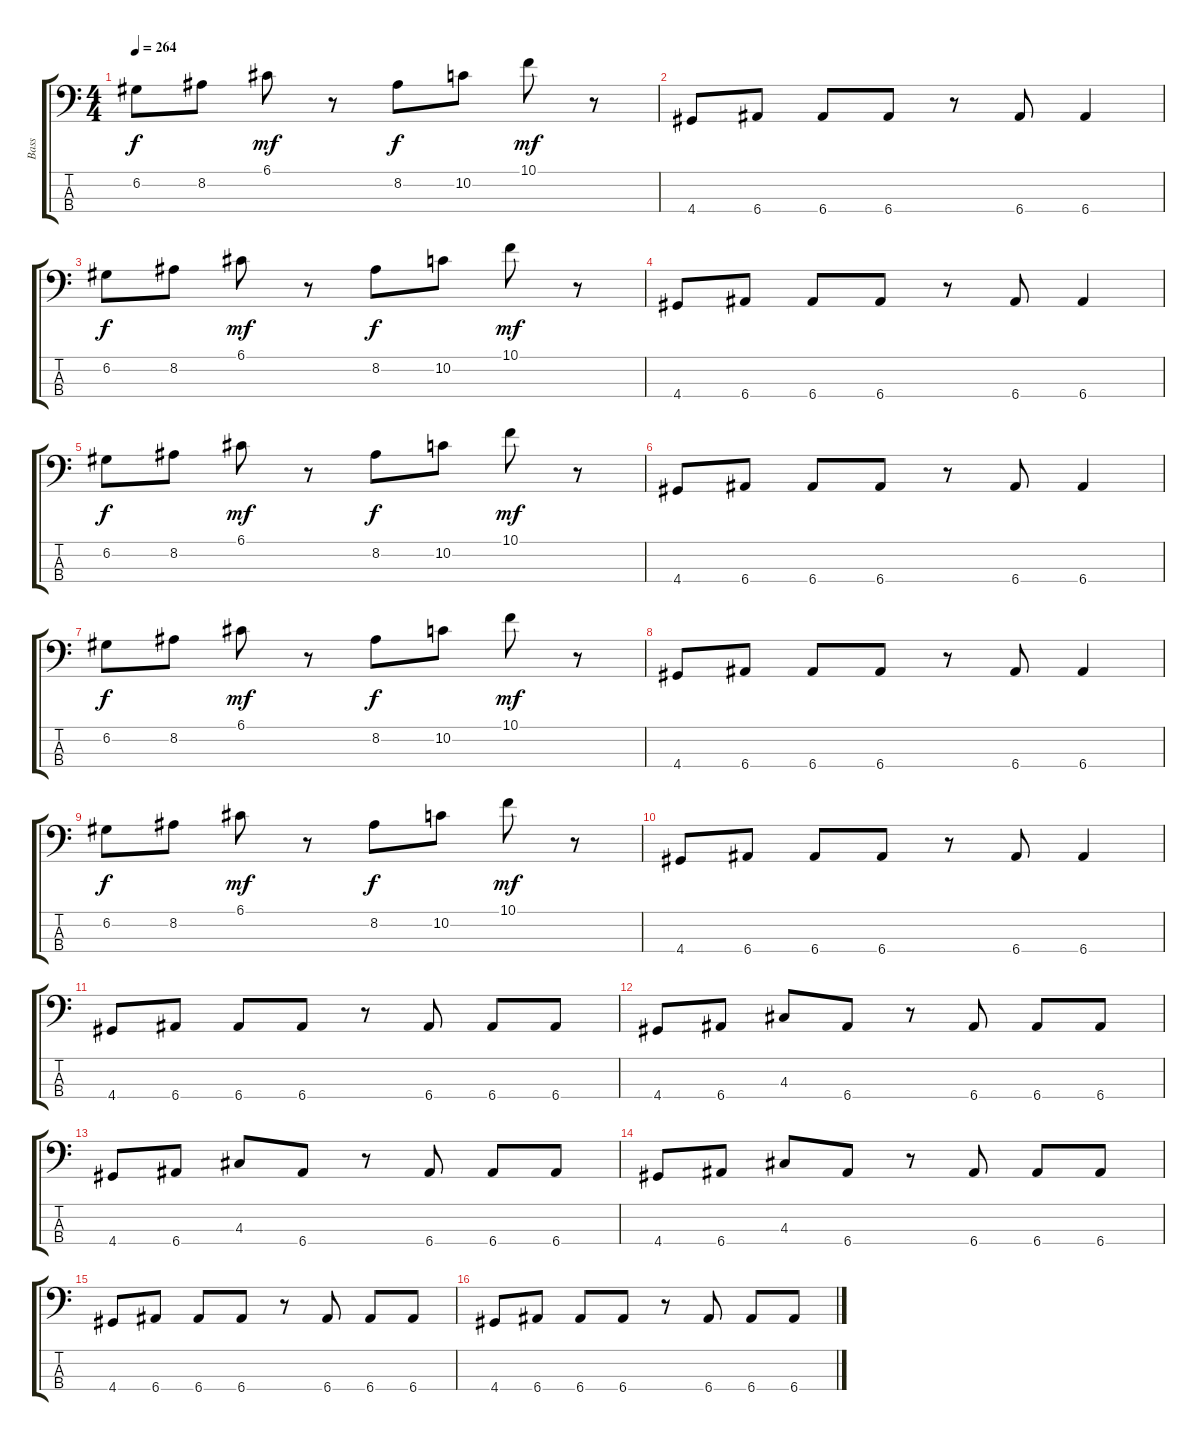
\track ("Bass" "Bass") {instrument electricbasspick}
\staff {score tabs}
\tuning (G2 D2 A1 E1) {hide}
\ts (4 4)
\tempo 264
\clef f4
\ks c
6.2.8{dy f} 8.2.8 6.1.8{dy mf} r.8 8.2.8{dy f} 10.2.8 10.1.8{dy mf} r.8 |
4.4.8 6.4.8 6.4.8 6.4.8 r.8 6.4.8 6.4.4 |
6.2.8{dy f} 8.2.8 6.1.8{dy mf} r.8 8.2.8{dy f} 10.2.8 10.1.8{dy mf} r.8 |
4.4.8 6.4.8 6.4.8 6.4.8 r.8 6.4.8 6.4.4 |
6.2.8{dy f} 8.2.8 6.1.8{dy mf} r.8 8.2.8{dy f} 10.2.8 10.1.8{dy mf} r.8 |
4.4.8 6.4.8 6.4.8 6.4.8 r.8 6.4.8 6.4.4 |
6.2.8{dy f} 8.2.8 6.1.8{dy mf} r.8 8.2.8{dy f} 10.2.8 10.1.8{dy mf} r.8 |
4.4.8 6.4.8 6.4.8 6.4.8 r.8 6.4.8 6.4.4 |
6.2.8{dy f} 8.2.8 6.1.8{dy mf} r.8 8.2.8{dy f} 10.2.8 10.1.8{dy mf} r.8 |
4.4.8 6.4.8 6.4.8 6.4.8 r.8 6.4.8 6.4.4 |
4.4.8 6.4.8 6.4.8 6.4.8 r.8 6.4.8 6.4.8 6.4.8 |
4.4.8 6.4.8 4.3.8 6.4.8 r.8 6.4.8 6.4.8 6.4.8 |
4.4.8 6.4.8 4.3.8 6.4.8 r.8 6.4.8 6.4.8 6.4.8 |
4.4.8 6.4.8 4.3.8 6.4.8 r.8 6.4.8 6.4.8 6.4.8 |
4.4.8 6.4.8 6.4.8 6.4.8 r.8 6.4.8 6.4.8 6.4.8 |
4.4.8 6.4.8 6.4.8 6.4.8 r.8 6.4.8 6.4.8 6.4.8
